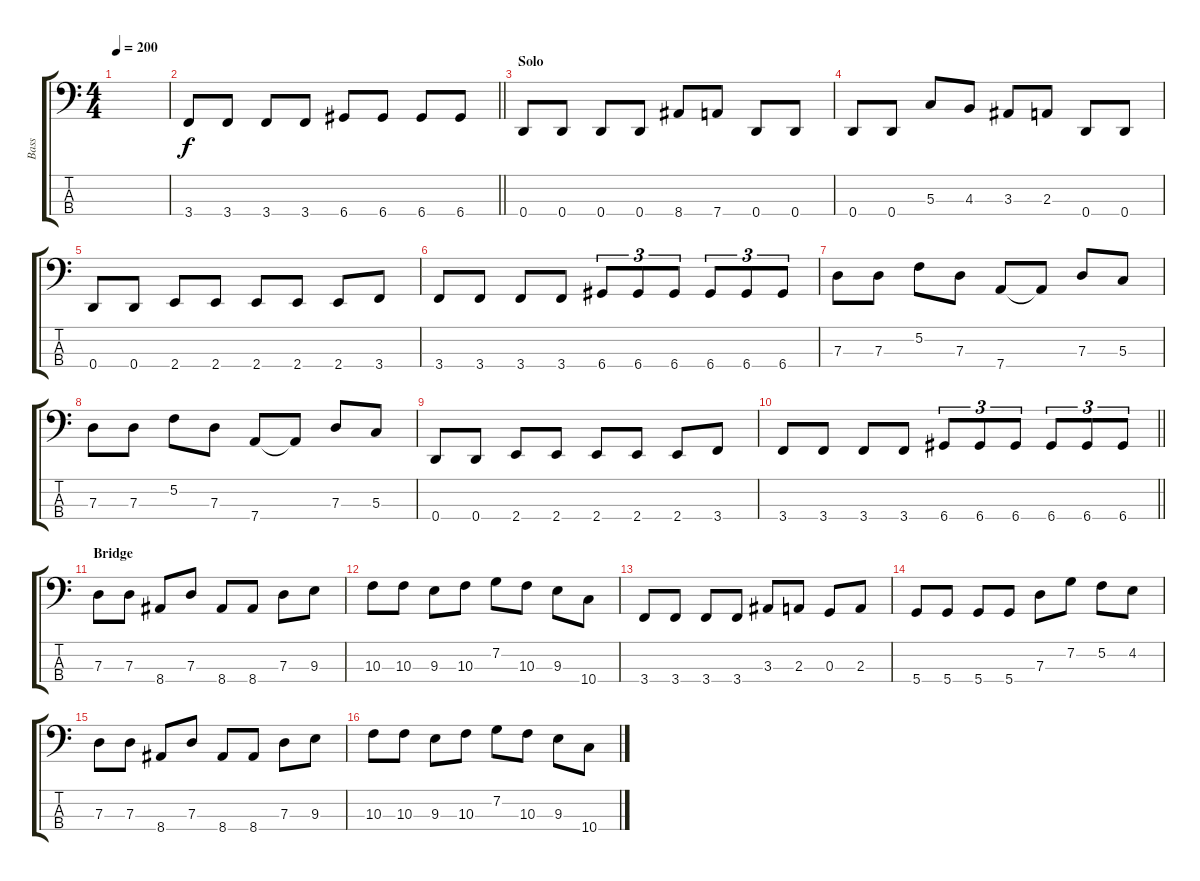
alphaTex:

\track ("Bass" "Bass") {instrument electricbassfinger}
\staff {score tabs}
\tuning (F2 C2 G1 D1) {hide}
\ts (4 4)
\tempo 200
\clef f4
\ks c
|
\barLineRight lightlight
3.4.8 3.4.8 3.4.8 3.4.8 6.4.8 6.4.8 6.4.8 6.4.8 |
\section ("" "Solo")
0.4.8 0.4.8 0.4.8 0.4.8 8.4.8 7.4.8 0.4.8 0.4.8 |
0.4.8 0.4.8 5.3.8 4.3.8 3.3.8 2.3.8 0.4.8 0.4.8 |
0.4.8 0.4.8 2.4.8 2.4.8 2.4.8 2.4.8 2.4.8 3.4.8 |
3.4.8 3.4.8 3.4.8 3.4.8 6.4.8{tu (3 2)} 6.4.8{tu (3 2)} 6.4.8{tu (3 2)} 6.4.8{tu (3 2)} 6.4.8{tu (3 2)} 6.4.8{tu (3 2)} |
7.3.8 7.3.8 5.2.8 7.3.8 7.4.8 7.4{t}.8 7.3.8 5.3.8 |
7.3.8 7.3.8 5.2.8 7.3.8 7.4.8 7.4{t}.8 7.3.8 5.3.8 |
0.4.8 0.4.8 2.4.8 2.4.8 2.4.8 2.4.8 2.4.8 3.4.8 |
\barLineRight lightlight
3.4.8 3.4.8 3.4.8 3.4.8 6.4.8{tu (3 2)} 6.4.8{tu (3 2)} 6.4.8{tu (3 2)} 6.4.8{tu (3 2)} 6.4.8{tu (3 2)} 6.4.8{tu (3 2)} |
\section ("" "Bridge")
7.3.8 7.3.8 8.4.8 7.3.8 8.4.8 8.4.8 7.3.8 9.3.8 |
10.3.8 10.3.8 9.3.8 10.3.8 7.2.8 10.3.8 9.3.8 10.4.8 |
3.4.8 3.4.8 3.4.8 3.4.8 3.3.8 2.3.8 0.3.8 2.3.8 |
5.4.8 5.4.8 5.4.8 5.4.8 7.3.8 7.2.8 5.2.8 4.2.8 |
7.3.8 7.3.8 8.4.8 7.3.8 8.4.8 8.4.8 7.3.8 9.3.8 |
10.3.8 10.3.8 9.3.8 10.3.8 7.2.8 10.3.8 9.3.8 10.4.8
